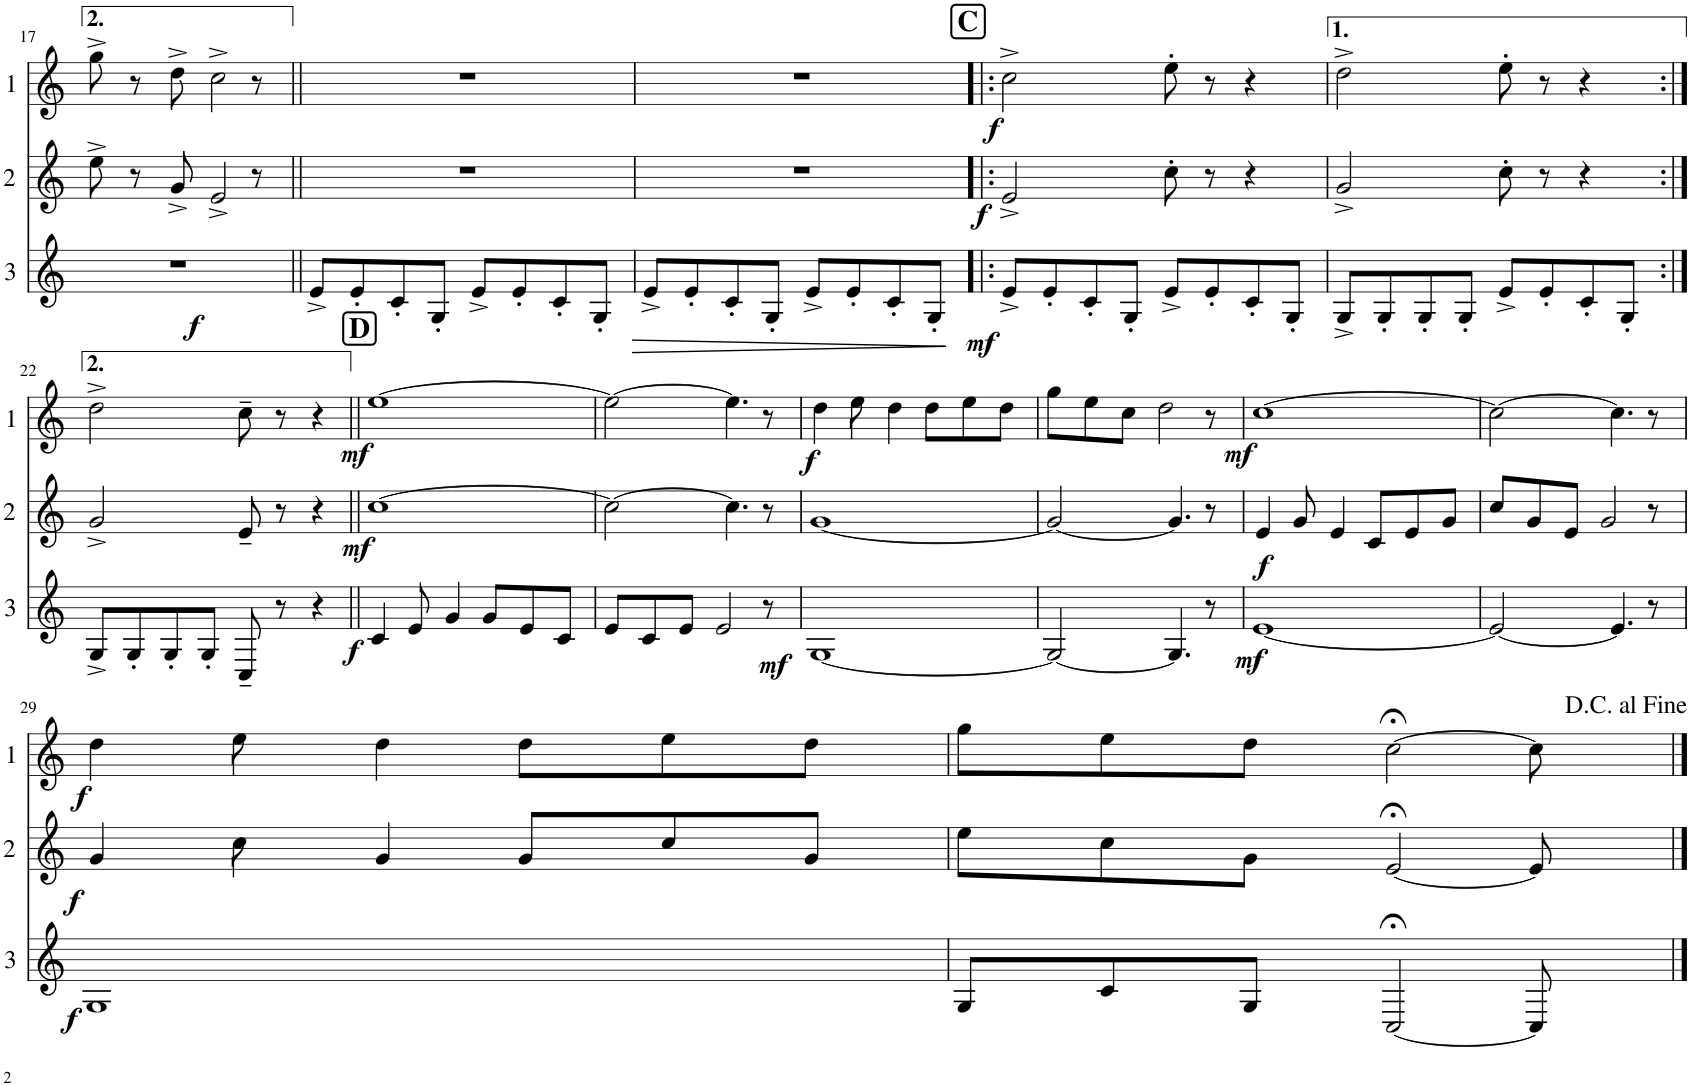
**kern	**dynam	**kern	**dynam	**kern	**dynam
*part3	*part3	*part2	*part2	*part1	*part1
*staff3	*staff3	*staff2	*staff2	*staff1	*staff1
*I"Cor en 3	*	*I"Cor 2	*	*I"Cor 1	*
!!LO:PB:g=z
*clefG2	*	*clefG2	*	*clefG2	*
*Trd4c7	*	*Trd4c7	*	*Trd4c7	*
*k[]	*	*k[]	*	*k[]	*
*M4/4	*	*M4/4	*	*M4/4	*
=17	=17	=17	=17	=17	=17
!	!LO:DY:b	!	!	!	!
1r	f	8ee^\	.	8gg^\	.
.	.	8r	.	8r	.
.	.	8g^/	.	8dd^\	.
.	.	2e^/	.	2cc^\	.
.	.	8r	.	8r	.
=18||	=18||	=18||	=18||	=18||	=18||
8e^/L	.	1r	.	1r	.
8e'/	.	.	.	.	.
8c'/	.	.	.	.	.
8G'/J	.	.	.	.	.
8e^/L	.	.	.	.	.
8e'/	.	.	.	.	.
8c'/	.	.	.	.	.
8G'/J	.	.	.	.	.
=19	=19	=19	=19	=19	=19
!	!LO:HP:b	!	!	!	!
8e^/L	>	1r	.	1r	.
8e'/	.	.	.	.	.
8c'/	.	.	.	.	.
8G'/J	.	.	.	.	.
8e^/L	.	.	.	.	.
8e'/	.	.	.	.	.
8c'/	.	.	.	.	.
8G'/J	.	.	.	.	.
.	]	.	.	.	.
!!LO:REH:place=s1:a:B:cj:fs=14:t=C
=20!|:	=20!|:	=20!|:	=20!|:	=20!|:	=20!|:
!	!LO:DY:b	!	!LO:DY:b	!	!LO:DY:b
8e^/L	mf	2e^/	f	2cc^\	f
8e'/	.	.	.	.	.
8c'/	.	.	.	.	.
8G'/J	.	.	.	.	.
8e^/L	.	8cc'\	.	8ee'\	.
8e'/	.	8r	.	8r	.
8c'/	.	4r	.	4r	.
8G'/J	.	.	.	.	.
=21	=21	=21	=21	=21	=21
8G^/L	.	2g^/	.	2dd^\	.
8G'/	.	.	.	.	.
8G'/	.	.	.	.	.
8G'/J	.	.	.	.	.
8e^/L	.	8cc'\	.	8ee'\	.
8e'/	.	8r	.	8r	.
8c'/	.	4r	.	4r	.
8G'/J	.	.	.	.	.
!!LO:LB:g=z
=22:|!	=22:|!	=22:|!	=22:|!	=22:|!	=22:|!
8G^/L	.	2g^/	.	2dd^\	.
8G'/	.	.	.	.	.
8G'/	.	.	.	.	.
8G'/J	.	.	.	.	.
8C~/	.	8e~/	.	8cc~\	.
8r	.	8r	.	8r	.
!	!LO:DY:b	!	!	!	!
4r	f	4r	.	4r	.
!!LO:REH:place=s1:a:B:cj:fs=14:t=D
=23||	=23||	=23||	=23||	=23||	=23||
!	!	!	!LO:DY:b	!	!LO:DY:b
4c/	.	[1cc	mf	[1ee	mf
8e/	.	.	.	.	.
4g/	.	.	.	.	.
8g/L	.	.	.	.	.
8e/	.	.	.	.	.
8c/J	.	.	.	.	.
=24	=24	=24	=24	=24	=24
8e/L	.	2cc\_	.	2ee\_	.
8c/	.	.	.	.	.
8e/J	.	.	.	.	.
2e/	.	.	.	.	.
.	.	4.cc\]	.	4.ee\]	.
!	!LO:DY:b	!	!	!	!
8r	mf	8r	.	8r	.
=25	=25	=25	=25	=25	=25
!	!	!	!	!	!LO:DY:b
[1G	.	[1g	.	4dd\	f
.	.	.	.	8ee\	.
.	.	.	.	4dd\	.
.	.	.	.	8dd\L	.
.	.	.	.	8ee\	.
.	.	.	.	8dd\J	.
=26	=26	=26	=26	=26	=26
2G/_	.	2g/_	.	8gg\L	.
.	.	.	.	8ee\	.
.	.	.	.	8cc\J	.
.	.	.	.	2dd\	.
4.G/]	.	4.g/]	.	.	.
8r	.	8r	.	8r	.
=27	=27	=27	=27	=27	=27
!	!LO:DY:b	!	!LO:DY:b	!	!LO:DY:b
[1e	mf	4e/	f	[1cc	mf
.	.	8g/	.	.	.
.	.	4e/	.	.	.
.	.	8c/L	.	.	.
.	.	8e/	.	.	.
.	.	8g/J	.	.	.
=28	=28	=28	=28	=28	=28
2e/_	.	8cc/L	.	2cc\_	.
.	.	8g/	.	.	.
.	.	8e/J	.	.	.
.	.	2g/	.	.	.
4.e/]	.	.	.	4.cc\]	.
8r	.	8r	.	8r	.
!!LO:LB:g=z
=29	=29	=29	=29	=29	=29
!	!LO:DY:b	!	!LO:DY:b	!	!LO:DY:b
1G	f	4g/	f	4dd\	f
.	.	8cc\	.	8ee\	.
.	.	4g/	.	4dd\	.
.	.	8g/L	.	8dd\L	.
.	.	8cc/	.	8ee\	.
.	.	8g/J	.	8dd\J	.
=30	=30	=30	=30	=30	=30
8G/L	.	8ee\L	.	8gg\L	.
8c/	.	8cc\	.	8ee\	.
8G/J	.	8g\J	.	8dd\J	.
[2C;</	.	[2e;</	.	[2cc;<\	.
8C/]	.	8e/]	.	8cc\]	.
==	==	==	==	==	==
*-	*-	*-	*-	*-	*-
